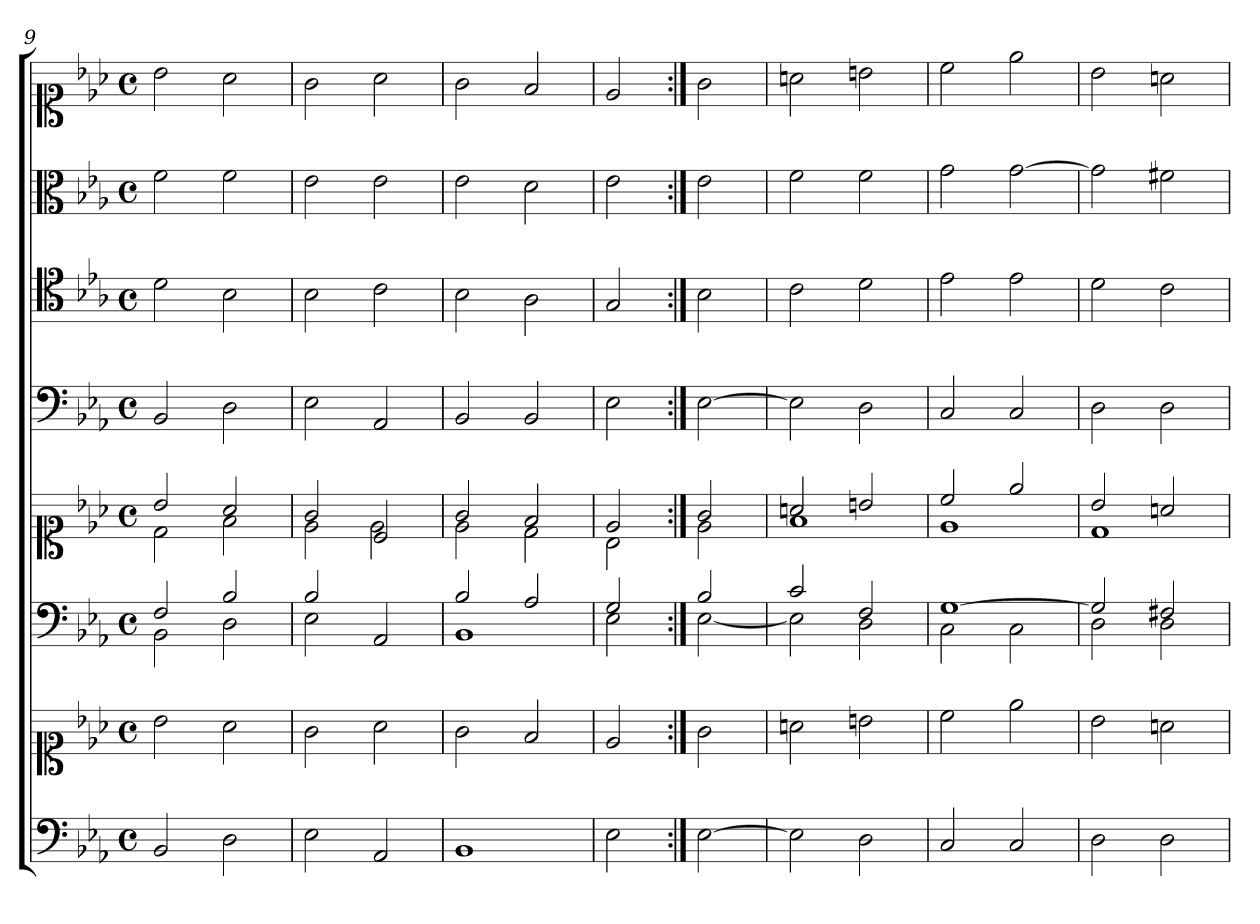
**kern	**kern	**kern	**kern	**kern	**kern	**kern	**kern
*part6	*part6	*part5	*part5	*part4	*part3	*part2	*part1
*staff8	*staff7	*staff6	*staff5	*staff4	*staff3	*staff2	*staff1
*clefF4	*clefC1	*clefF4	*clefC1	*clefF4	*clefC4	*clefC3	*clefC1
*k[b-e-a-]	*k[b-e-a-]	*k[b-e-a-]	*k[b-e-a-]	*k[b-e-a-]	*k[b-e-a-]	*k[b-e-a-]	*k[b-e-a-]
*E-:	*E-:	*E-:	*E-:	*E-:	*E-:	*E-:	*E-:
*M4/4	*M4/4	*M4/4	*M4/4	*M4/4	*M4/4	*M4/4	*M4/4
*met(c)	*met(c)	*met(c)	*met(c)	*met(c)	*met(c)	*met(c)	*met(c)
=9	=9	=9	=9	=9	=9	=9	=9
*	*	*^	*^	*	*	*	*
2BB-	2b-	2F	2BB-	2b-	2d	2BB-	2d	2f	2b-
2D	2a-	2B-	2D	2a-	2f	2D	2B-	2f	2a-
=10	=10	=10	=10	=10	=10	=10	=10	=10	=10
2E-	2g	2B-	2E-	2g	2e-	2E-	2B-	2e-	2g
2AA-	2a-	2ryy	2AA-	2c	2e-	2AA-	2c	2e-	2a-
=11	=11	=11	=11	=11	=11	=11	=11	=11	=11
1BB-	2g	2B-	1BB-	2g	2e-	2BB-	2B-	2e-	2g
.	2f	2A-	.	2f	2d	2BB-	2A-	2d	2f
=12	=12	=12	=12	=12	=12	=12	=12	=12	=12
2E-	2e-	2G	2E-	2e-	2B-	2E-	2G	2e-	2e-
=13:|!	=13:|!	=13:|!	=13:|!	=13:|!	=13:|!	=13:|!	=13:|!	=13:|!	=13:|!
[2E-	2g	2B-	[2E-	2g	2e-	[2E-	2B-	2e-	2g
=14	=14	=14	=14	=14	=14	=14	=14	=14	=14
2E-]	2an	2c	2E-]	2an	1f	2E-]	2c	2f	2an
2D	2bn	2F	2D	2bn	.	2D	2d	2f	2bn
=15	=15	=15	=15	=15	=15	=15	=15	=15	=15
2C	2cc	[1G	2C	2cc	1e-	2C	2e-	2g	2cc
2C	2ee-	.	2C	2ee-	.	2C	2e-	[2g	2ee-
=16	=16	=16	=16	=16	=16	=16	=16	=16	=16
2D	2b-	2G]	2D	2b-	1d	2D	2d	2g]	2b-
2D	2an	2F#X	2D	2an	.	2D	2c	2f#X	2an
*	*	*v	*v	*	*	*	*	*	*
*	*	*	*v	*v	*	*	*	*
=	=	=	=	=	=	=	=
*-	*-	*-	*-	*-	*-	*-	*-
